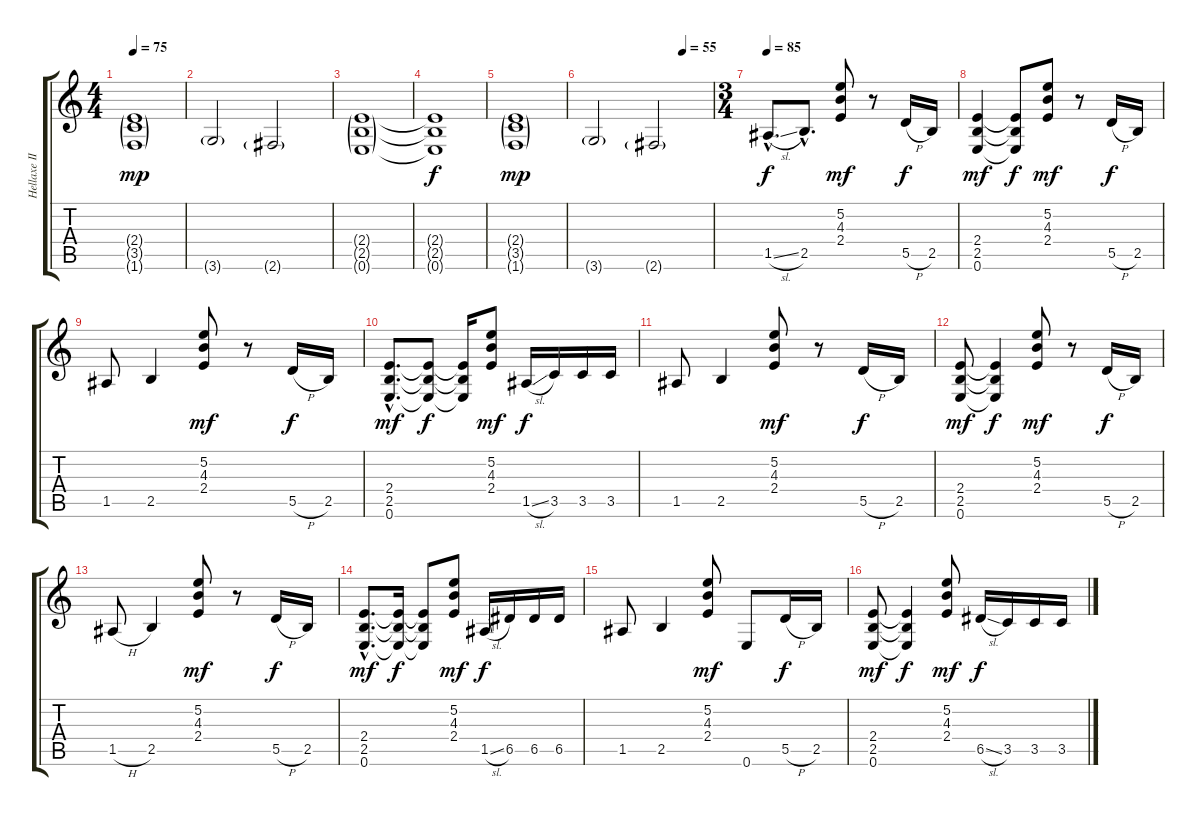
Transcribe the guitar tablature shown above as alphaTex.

\track ("Hellaxe II" "Hellaxe II") {instrument distortionguitar}
\staff {score tabs}
\tuning (E4 B3 G3 D3 A2 E2) {hide}
\ts (4 4)
\tempo 75
\clef g2
\ks c
(2.4{g} 3.5{g} 1.6{g}).1{dy mp volume 13} |
3.6{g}.2 2.6{g}.2 |
(2.4{g} 2.5{g} 0.6{g}).1 |
(2.4{t} 2.5{t} 0.6{t}).1{dy f} |
(2.4{g} 3.5{g} 1.6{g}).1{dy mp} |
\tempo (55 0.75)
3.6{g}.2 2.6{g}.2 |
\ts (3 4)
\tempo 85
1.5{sl hac}.8{d dy f volume 8} 2.5{hac}.8{d} (5.2 4.3 2.4).8{dy mf balance 16} r.8{balance 8} 5.5{h}.16{dy f} 2.5.16 |
(2.4 2.5 0.6).4{dy mf balance 16} (2.4{t} 2.5{t} 0.6{t}).8{dy f} (5.2 4.3 2.4).8{dy mf} r.8{balance 8} 5.5{h}.16{dy f} 2.5.16 |
1.5.8 2.5.4 (5.2 4.3 2.4).8{dy mf balance 16} r.8{balance 8} 5.5{h}.16{dy f} 2.5.16 |
(2.4{hac} 2.5{hac} 0.6{hac}).8{d dy mf balance 16} (2.4{t} 2.5{t} 0.6{t}).8{dy f} (2.4{t} 2.5{t} 0.6{t}).16 (5.2 4.3 2.4).8{dy mf} 1.5{sl}.16{dy f balance 8} 3.5.16 3.5.16 3.5.16 |
1.5.8 2.5.4 (5.2 4.3 2.4).8{dy mf balance 16} r.8{balance 8} 5.5{h}.16{dy f} 2.5.16 |
(2.4 2.5 0.6).8{dy mf balance 16} (2.4{t} 2.5{t} 0.6{t}).4{dy f} (5.2 4.3 2.4).8{dy mf} r.8{balance 8} 5.5{h}.16{dy f} 2.5.16 |
1.5{h}.8 2.5.4 (5.2 4.3 2.4).8{dy mf balance 16} r.8{balance 8} 5.5{h}.16{dy f} 2.5.16 |
(2.4{hac} 2.5{hac} 0.6{hac}).8{d dy mf balance 16} (2.4{t} 2.5{t} 0.6{t}).16{dy f} (2.4{t} 2.5{t} 0.6{t}).8 (5.2 4.3 2.4).8{dy mf} 1.5{sl}.16{dy f balance 8} 6.5.16 6.5.16 6.5.16 |
1.5.8 2.5.4 (5.2 4.3 2.4).8{dy mf balance 16} 0.6.8{volume 13 balance 8} 5.5{h}.16{dy f} 2.5.16 |
(2.4 2.5 0.6).8{dy mf balance 16} (2.4{t} 2.5{t} 0.6{t}).4{dy f} (5.2 4.3 2.4).8{dy mf} 6.5{sl}.16{dy f balance 8} 3.5.16 3.5.16 3.5.16
